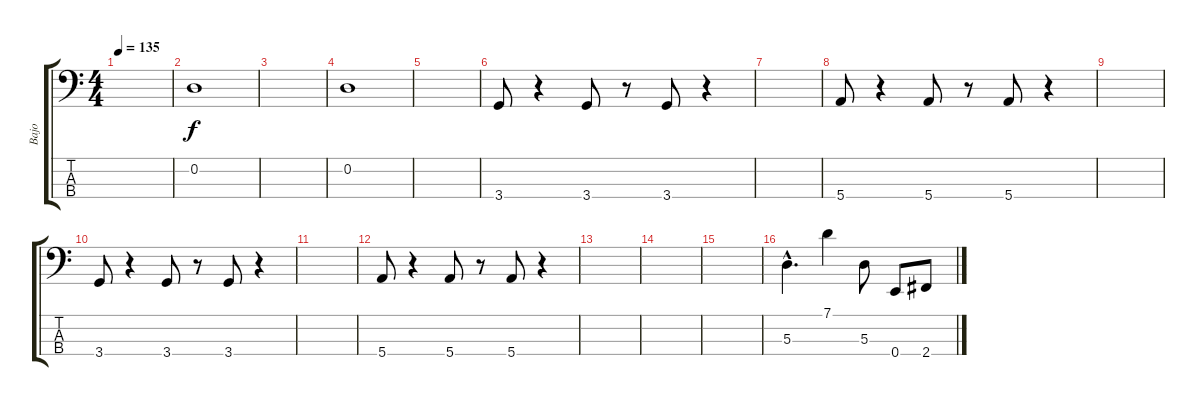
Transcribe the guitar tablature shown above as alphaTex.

\track ("Bajo" "Bajo") {instrument electricbasspick}
\staff {score tabs}
\tuning (G2 D2 A1 E1) {hide}
\ts (4 4)
\tempo 135
\clef f4
\ks c
|
0.2.1 |
|
0.2.1 |
|
3.4.8 r.4 3.4.8 r.8 3.4.8 r.4 |
|
5.4.8 r.4 5.4.8 r.8 5.4.8 r.4 |
|
3.4.8 r.4 3.4.8 r.8 3.4.8 r.4 |
|
5.4.8 r.4 5.4.8 r.8 5.4.8 r.4 |
|
|
|
5.3{hac}.4{d} 7.1.4 5.3.8 0.4.8 2.4.8
